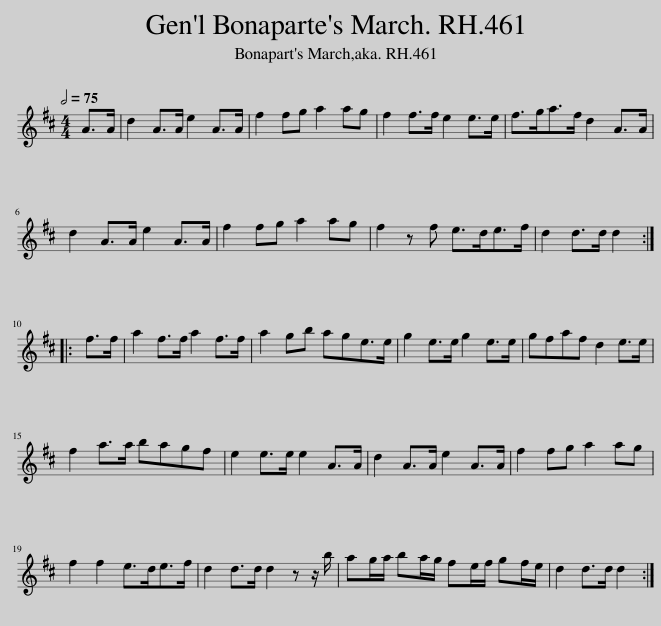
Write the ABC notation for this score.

X:1
L:1/8
Q:1/2=75
M:4/4
I:linebreak $
K:D
V:1 treble
V:1
 A>A | d2 A>A e2 A>A | f2 fg a2 ag | f2 f>f e2 e>e | f>ga>f d2 A>A |$ %5
 d2 A>A e2 A>A | f2 fg a2 ag | f2 z f e>de>f | d2 d>d d2 ::$ f>f | %10
 a2 f>f a2 f>f | a2 gb age>e | g2 e>e g2 e>e | gfaf d2 e>e |$ f2 a>a bagf | %15
 e2 e>e e2 A>A | d2 A>A e2 A>A | f2 fg a2 ag |$ f2 f2 e>de>f | d2 d>d d2 z z/ b/ | %20
 ag/a/ ba/g/ fe/f/ gf/e/ | d2 d>d d2 :| %22
